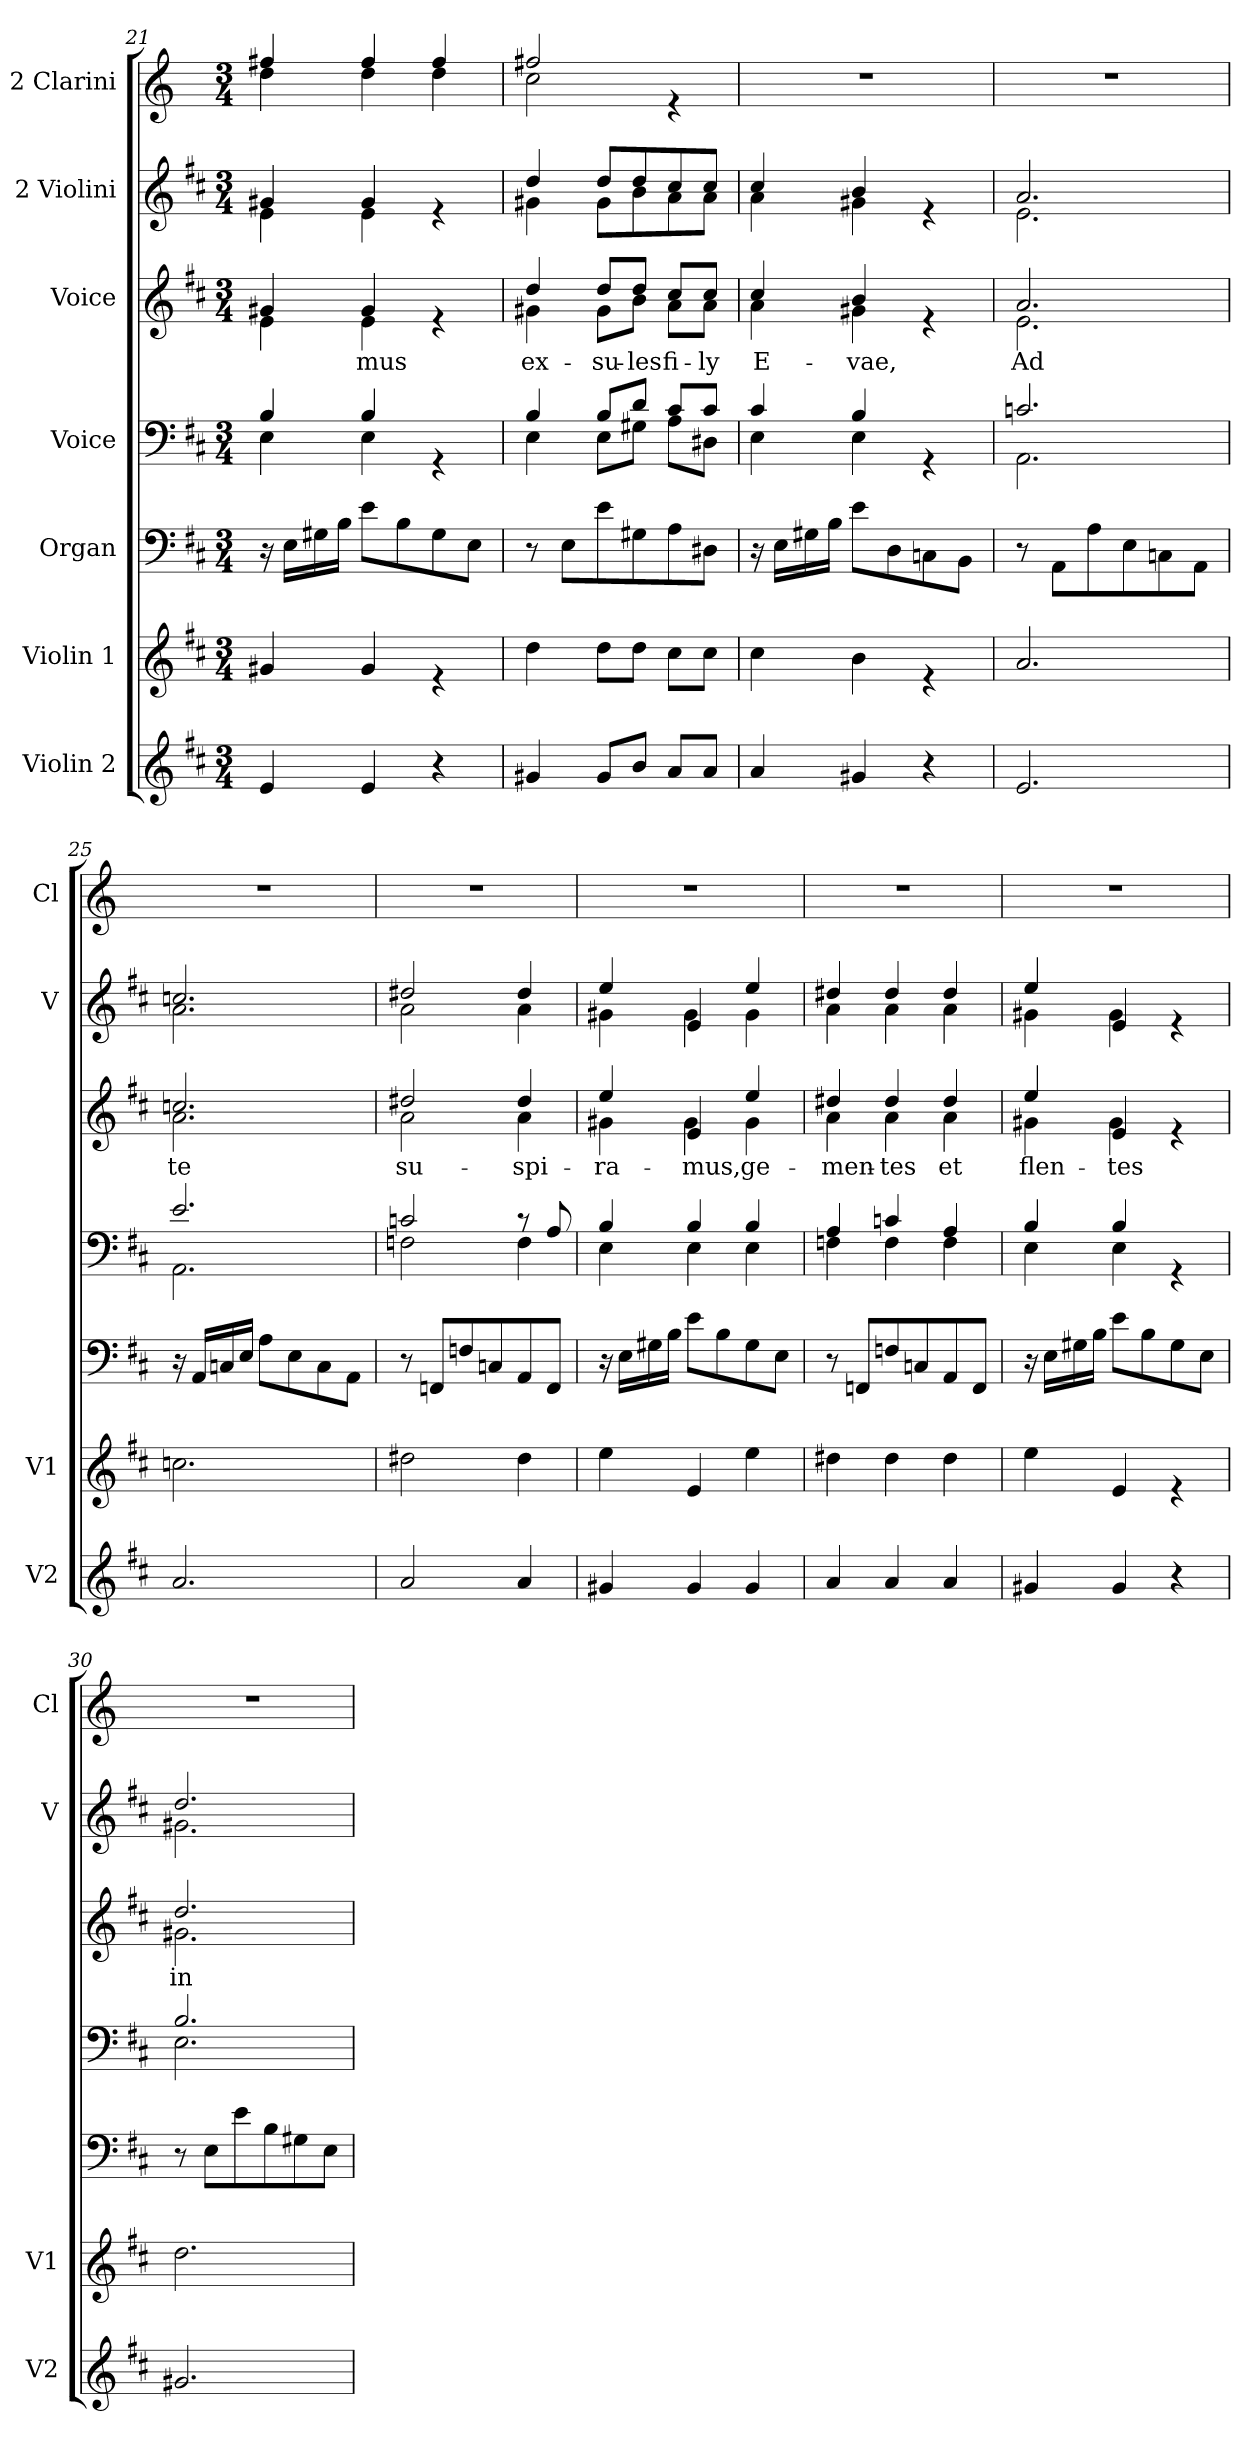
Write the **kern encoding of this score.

**kern	**kern	**kern	**kern	**kern	**text	**kern	**kern
*part7	*part6	*part5	*part4	*part3	*part3	*part2	*part1
*staff7	*staff6	*staff5	*staff4	*staff3	*staff3	*staff2	*staff1
*I"Violin 2	*I"Violin 1	*I"Organ	*I"Voice	*I"Voice	*	*I"2 Violini	*I"2 Clarini
*I'V2	*I'V1	*	*	*	*	*I'V	*I'Cl
*clefG2	*clefG2	*clefF4	*clefF4	*clefG2	*	*clefG2	*clefG2
*	*	*	*	*	*	*	*ITrd-1c-2
*k[f#c#]	*k[f#c#]	*k[f#c#]	*k[f#c#]	*k[f#c#]	*	*k[f#c#]	*k[f#c#]
*M3/4	*M3/4	*M3/4	*M3/4	*M3/4	*	*M3/4	*M3/4
=21	=21	=21	=21	=21	=21	=21	=21
*	*	*	*^	*^	*	*^	*^
4e/	4g#X/	16r	4B/	4E\	4g#X/	4e\	.	4g#X/	4e\	4gg#X/	4ee\
.	.	16E\LL	.	.	.	.	.	.	.	.	.
.	.	16G#X\	.	.	.	.	.	.	.	.	.
.	.	16B\JJ	.	.	.	.	.	.	.	.	.
!	!	!	!	!	!	!	!LO:LY:b	!	!	!	!
4e/	4g#/	8e\L	4B/	4E\	4g#/	4e\	-mus	4g#/	4e\	4gg#/	4ee\
.	.	8B\	.	.	.	.	.	.	.	.	.
4r	4re	8G#\	4rGG	4ryy	4re	4ryy	.	4re	4ryy	4gg#/	4ee\
.	.	8E\J	.	.	.	.	.	.	.	.	.
=22	=22	=22	=22	=22	=22	=22	=22	=22	=22	=22	=22
!	!	!	!	!	!	!	!LO:LY:b	!	!	!	!
4g#X/	4dd\	8r	4B/	4E\	4dd/	4g#X\	ex-	4dd/	4g#X\	2gg#X/	2dd\
.	.	8E\L	.	.	.	.	.	.	.	.	.
!	!	!	!	!	!	!	!LO:LY:b	!	!	!	!
8g#/L	8dd\L	8e\	8B/L	8E\L	8dd/L	8g#\L	-su-	8dd/L	8g#\L	.	.
!	!	!	!	!	!	!	!LO:LY:b	!	!	!	!
8b/J	8dd\J	8G#X\	8d/J	8G#X\J	8dd/J	8b\J	-les	8dd/	8b\	.	.
!	!	!	!	!	!	!	!LO:LY:b	!	!	!	!
8a/L	8cc#\L	8A\	8c#/L	8A\L	8cc#/L	8a\L	fi-	8cc#/	8a\	4re	4ryy
!	!	!	!	!	!	!	!LO:LY:b	!	!	!	!
8a/J	8cc#\J	8D#X\J	8c#/J	8D#X\J	8cc#/J	8a\J	-ly	8cc#/J	8a\J	.	.
*	*	*	*	*	*	*	*	*	*	*v	*v
=23	=23	=23	=23	=23	=23	=23	=23	=23	=23	=23
!	!	!	!	!	!	!	!LO:LY:b	!	!	!
4a/	4cc#\	16r	4c#/	4E\	4cc#/	4a\	E-	4cc#/	4a\	2.r
.	.	16E\LL	.	.	.	.	.	.	.	.
.	.	16G#X\	.	.	.	.	.	.	.	.
.	.	16B\JJ	.	.	.	.	.	.	.	.
!	!	!	!	!	!	!	!LO:LY:b	!	!	!
4g#X/	4b\	8e\L	4B/	4E\	4b/	4g#X\	-vae,	4b/	4g#X\	.
.	.	8D\	.	.	.	.	.	.	.	.
4r	4re	8Cn\	4rGG	4ryy	4re	4ryy	.	4re	4ryy	.
.	.	8BB\J	.	.	.	.	.	.	.	.
!!LO:LB:g=z
=24	=24	=24	=24	=24	=24	=24	=24	=24	=24	=24
!	!	!	!	!	!	!	!LO:LY:b	!	!	!
2.e/	2.a/	8r	2.cn/	2.AA\	2.a/	2.e\	Ad	2.a/	2.e\	2.r
.	.	8AA\L	.	.	.	.	.	.	.	.
.	.	8A\	.	.	.	.	.	.	.	.
.	.	8E\	.	.	.	.	.	.	.	.
.	.	8Cn\	.	.	.	.	.	.	.	.
.	.	8AA\J	.	.	.	.	.	.	.	.
=25	=25	=25	=25	=25	=25	=25	=25	=25	=25	=25
!	!	!	!	!	!	!	!LO:LY:b	!	!	!
2.a/	2.ccn\	16r	2.e/	2.AA\	2.ccn/	2.a\	te	2.ccn/	2.a\	2.r
.	.	16AA/LL	.	.	.	.	.	.	.	.
.	.	16Cn/	.	.	.	.	.	.	.	.
.	.	16E/JJ	.	.	.	.	.	.	.	.
.	.	8A\L	.	.	.	.	.	.	.	.
.	.	8E\	.	.	.	.	.	.	.	.
.	.	8C\	.	.	.	.	.	.	.	.
.	.	8AA\J	.	.	.	.	.	.	.	.
=26	=26	=26	=26	=26	=26	=26	=26	=26	=26	=26
!	!	!	!	!	!	!	!LO:LY:b	!	!	!
2a/	2dd#X\	8r	2cn/	2Fn\	2dd#X/	2a\	su-	2dd#X/	2a\	2.r
.	.	8FFn/L	.	.	.	.	.	.	.	.
.	.	8Fn/	.	.	.	.	.	.	.	.
.	.	8Cn/	.	.	.	.	.	.	.	.
!	!	!	!	!	!	!	!LO:LY:b	!	!	!
4a/	4dd#\	8AA/	8r	4F\	4dd#/	4a\	-spi-	4dd#/	4a\	.
.	.	8FF/J	8A/	.	.	.	.	.	.	.
=27	=27	=27	=27	=27	=27	=27	=27	=27	=27	=27
!	!	!	!	!	!	!	!LO:LY:b	!	!	!
4g#X/	4ee\	16r	4B/	4E\	4ee/	4g#X\	-ra-	4ee/	4g#X\	2.r
.	.	16E\LL	.	.	.	.	.	.	.	.
.	.	16G#X\	.	.	.	.	.	.	.	.
.	.	16B\JJ	.	.	.	.	.	.	.	.
!	!	!	!	!	!	!	!LO:LY:b	!	!	!
4g#/	4e/	8e\L	4B/	4E\	4e/	4g#\	-mus,	4e/	4g#\	.
.	.	8B\	.	.	.	.	.	.	.	.
!	!	!	!	!	!	!	!LO:LY:b	!	!	!
4g#/	4ee\	8G#\	4B/	4E\	4ee/	4g#\	ge-	4ee/	4g#\	.
.	.	8E\J	.	.	.	.	.	.	.	.
=28	=28	=28	=28	=28	=28	=28	=28	=28	=28	=28
!	!	!	!	!	!	!	!LO:LY:b	!	!	!
4a/	4dd#X\	8r	4A/	4Fn\	4dd#X/	4a\	-men-	4dd#X/	4a\	2.r
.	.	8FFn/L	.	.	.	.	.	.	.	.
!	!	!	!	!	!	!	!LO:LY:b	!	!	!
4a/	4dd#\	8Fn/	4cn/	4F\	4dd#/	4a\	-tes	4dd#/	4a\	.
.	.	8Cn/	.	.	.	.	.	.	.	.
!	!	!	!	!	!	!	!LO:LY:b	!	!	!
4a/	4dd#\	8AA/	4A/	4F\	4dd#/	4a\	et	4dd#/	4a\	.
.	.	8FF/J	.	.	.	.	.	.	.	.
!!LO:PB:g=z
=29	=29	=29	=29	=29	=29	=29	=29	=29	=29	=29
!	!	!	!	!	!	!	!LO:LY:b	!	!	!
4g#X/	4ee\	16r	4B/	4E\	4ee/	4g#X\	flen-	4ee/	4g#X\	2.r
.	.	16E\LL	.	.	.	.	.	.	.	.
.	.	16G#X\	.	.	.	.	.	.	.	.
.	.	16B\JJ	.	.	.	.	.	.	.	.
!	!	!	!	!	!	!	!LO:LY:b	!	!	!
4g#/	4e/	8e\L	4B/	4E\	4e/	4g#\	-tes	4e/	4g#\	.
.	.	8B\	.	.	.	.	.	.	.	.
4r	4re	8G#\	4rGG	4ryy	4re	4ryy	.	4re	4ryy	.
.	.	8E\J	.	.	.	.	.	.	.	.
=30	=30	=30	=30	=30	=30	=30	=30	=30	=30	=30
!	!	!	!	!	!	!	!LO:LY:b	!	!	!
2.g#X/	2.dd\	8r	2.B/	2.E\	2.dd/	2.g#X\	in	2.dd/	2.g#X\	2.r
.	.	8E\L	.	.	.	.	.	.	.	.
.	.	8e\	.	.	.	.	.	.	.	.
.	.	8B\	.	.	.	.	.	.	.	.
.	.	8G#X\	.	.	.	.	.	.	.	.
.	.	8E\J	.	.	.	.	.	.	.	.
*	*	*	*v	*v	*	*	*	*v	*v	*
*	*	*	*	*v	*v	*	*	*
=	=	=	=	=	=	=	=
*-	*-	*-	*-	*-	*-	*-	*-
